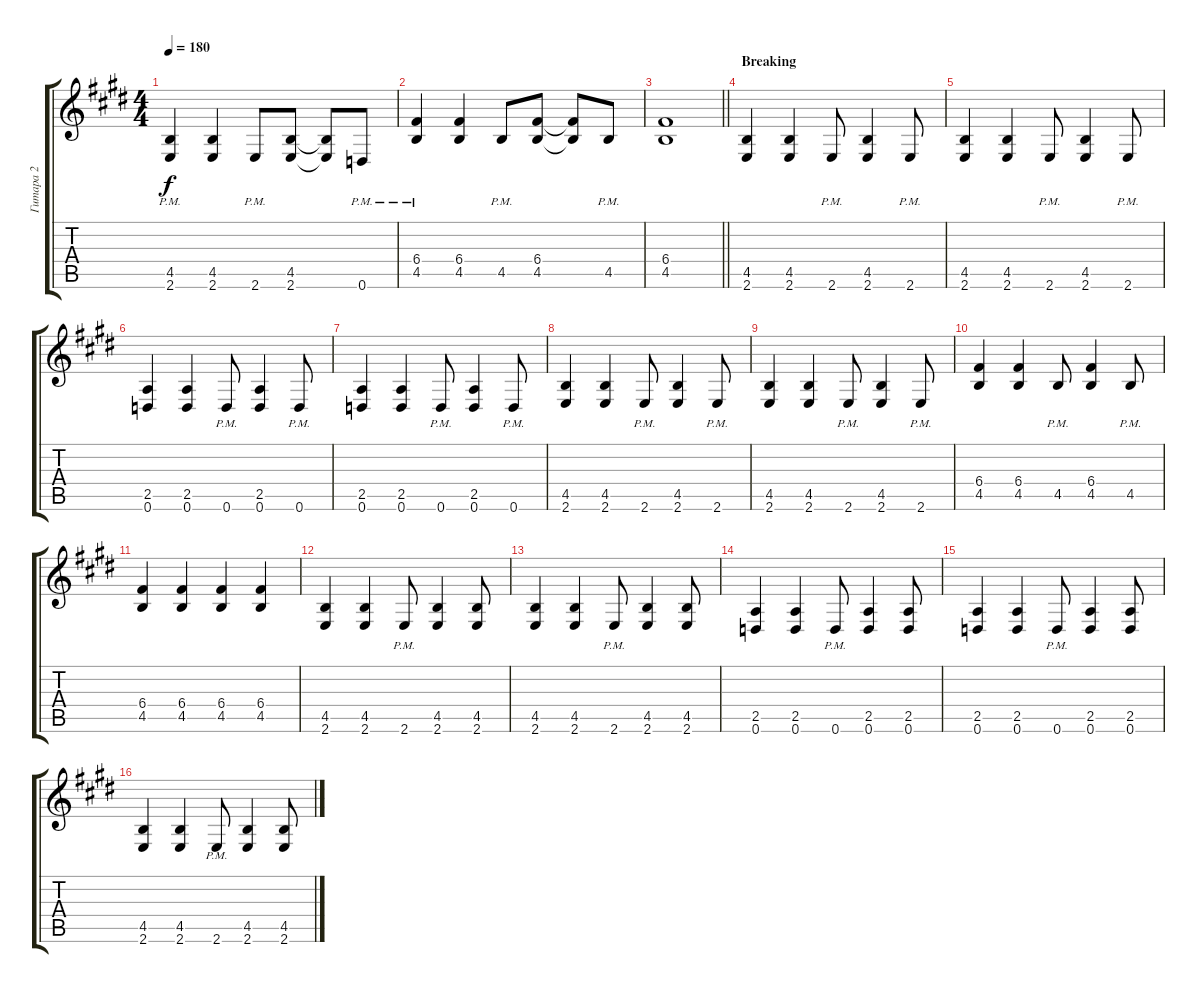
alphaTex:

\track ("Гитара 2" "Гитара 2") {instrument distortionguitar}
\staff {score tabs}
\tuning (D4 A3 F3 C3 G2 D2) {hide}
\ts (4 4)
\tempo 180
\clef g2
\ks c#minor
(4.5{pm} 2.6{pm}).4{dy f} (4.5 2.6).4 2.6{pm}.8 (4.5 2.6).8 (4.5{t} 2.6{t}).8 0.6{pm}.8 |
(6.4{pm} 4.5{pm}).4 (6.4 4.5).4 4.5{pm}.8 (6.4 4.5).8 (6.4{t} 4.5{t}).8 4.5{pm}.8 |
\barLineRight lightlight
(6.4 4.5).1 |
\section ("" "Breaking")
(4.5 2.6).4 (4.5 2.6).4 2.6{pm}.8 (4.5 2.6).4 2.6{pm}.8 |
(4.5 2.6).4 (4.5 2.6).4 2.6{pm}.8 (4.5 2.6).4 2.6{pm}.8 |
(2.5 0.6).4 (2.5 0.6).4 0.6{pm}.8 (2.5 0.6).4 0.6{pm}.8 |
(2.5 0.6).4 (2.5 0.6).4 0.6{pm}.8 (2.5 0.6).4 0.6{pm}.8 |
(4.5 2.6).4 (4.5 2.6).4 2.6{pm}.8 (4.5 2.6).4 2.6{pm}.8 |
(4.5 2.6).4 (4.5 2.6).4 2.6{pm}.8 (4.5 2.6).4 2.6{pm}.8 |
(6.4 4.5).4 (6.4 4.5).4 4.5{pm}.8 (6.4 4.5).4 4.5{pm}.8 |
(6.4 4.5).4 (6.4 4.5).4 (6.4 4.5).4 (6.4 4.5).4 |
(4.5 2.6).4 (4.5 2.6).4 2.6{pm}.8 (4.5 2.6).4 (4.5 2.6).8 |
(4.5 2.6).4 (4.5 2.6).4 2.6{pm}.8 (4.5 2.6).4 (4.5 2.6).8 |
(2.5 0.6).4 (2.5 0.6).4 0.6{pm}.8 (2.5 0.6).4 (2.5 0.6).8 |
(2.5 0.6).4 (2.5 0.6).4 0.6{pm}.8 (2.5 0.6).4 (2.5 0.6).8 |
(4.5 2.6).4 (4.5 2.6).4 2.6{pm}.8 (4.5 2.6).4 (4.5 2.6).8
